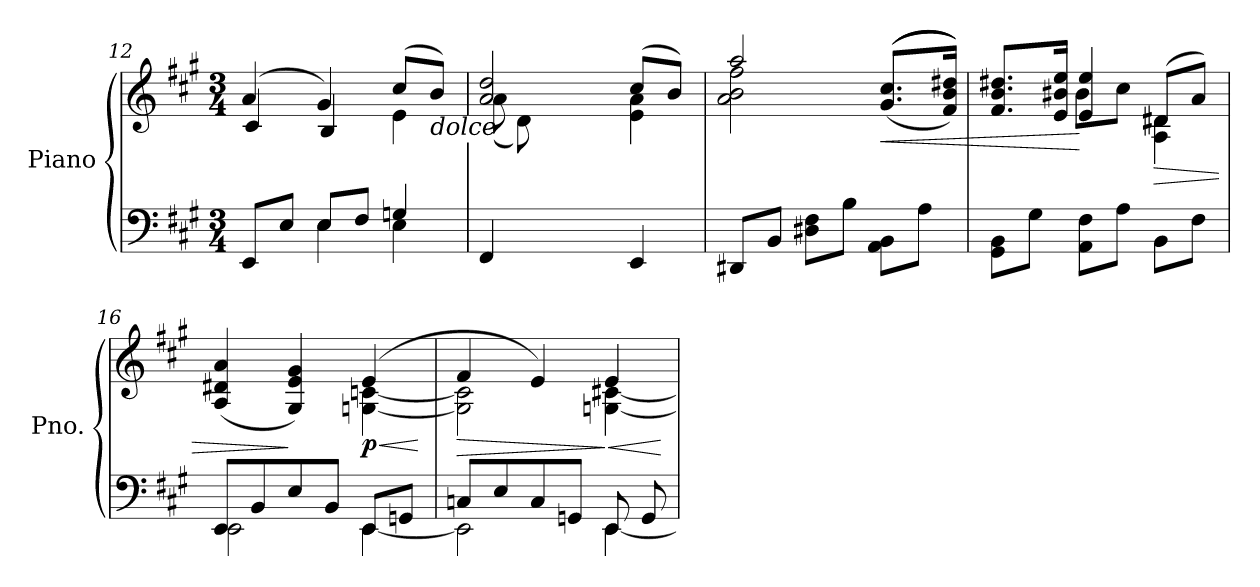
**kern	**kern	**dynam
*part1	*part1	*part1
*staff2	*staff1	*staff1/2
*I"Piano	*	*
*I'Pno.	*	*
*clefF4	*clefG2	*
*k[f#c#g#]	*k[f#c#g#]	*
*M3/4	*M3/4	*
=12	=12	=12
*^	*^	*
8EE/L	4ryy	(4a/	4c#/	.
8E/J	.	.	.	.
8E/L	4E\	4g#/)	4B/	.
8F#/J	.	.	.	.
4Gn/	4E\	(8cc#/L	4e\	.
!	!	!LO:TX:b:i:t=dolce	!	!
.	.	8b/J)	.	.
=13	=13	=13	=13	=13
4ryy	4FF#/	2a/ 2dd/	(8a\L	.
.	.	.	8d\)	.
8A/	4ryy	.	4ryy	.
8F#/J	.	.	.	.
4ryy	4EE/	(8cc#/L	4e\ 4a\	.
.	.	8b/J)	.	.
*v	*v	*	*	*
=14	=14	=14	=14
8DD#X/L	2aa/	2a\ 2b\ 2ff#\	.
8BB/J	.	.	.
8D#X\ 8F#\L	.	.	.
8B\J	.	.	.
!	!	!	!LO:HP:b
8AA\ 8BB\L	((((8.g#/ 8.cc#/L	4ryy	<
8A\J	.	.	.
.	16f#/ 16b/ 16dd#X/Jk))))	.	.
!!LO:LB:g=z	!!
=15	=15	=15	=15
8GG#\ 8BB\L	8.f#/ 8.b/ 8.dd#X/L	4ryy	.
8G#\J	.	.	.
.	16e/ 16b#X/ 16ee/Jk	.	.
8AA\ 8F#\L	4e/ 4ee/	8b#\L	[
8A\J	.	8cc#\J	.
!	!	!	!LO:HP:b
8BB\L	(8d#X/L	4A\ 4d#\	>
8F#\J	8a/J)	.	.
=16	=16	=16	=16
*^	*	*	*
8EE/L	2EE\	(4A/ 4d#X/ 4a/	2ryy	.
8BB/	.	.	.	.
8E/	.	4G#/ 4e/ 4g#/)	.	]
8BB/J	.	.	.	.
!	!	!	!	!LO:HP:b
!	!	!	!	!LO:DY:n=1:b
8EE/L	[4EE\	(4e/	[4Gn\ [4cn\	< p
8GGn/J	.	.	.	.
*v	*v	*	*	*
*	*v	*v	*
.	.	[
=17	=17	=17
*^	*	*
!	!	!	!LO:HP:b
*	*	*^	*
8Cn/L	2EE\]	4f#/	2G\] 2c\]	>
8E/	.	.	.	.
8C/	.	4e/)	.	.
8GGn/J	.	.	.	.
!	!	!	!	!LO:HP:n=1:b
8EE/L	[4EE\	4e/	[4Gn\ [4c#X\	] <
8GG/	.	.	.	.
*v	*v	*	*	*
*	*v	*v	*
.	.	[
=	=	=
*-	*-	*-
